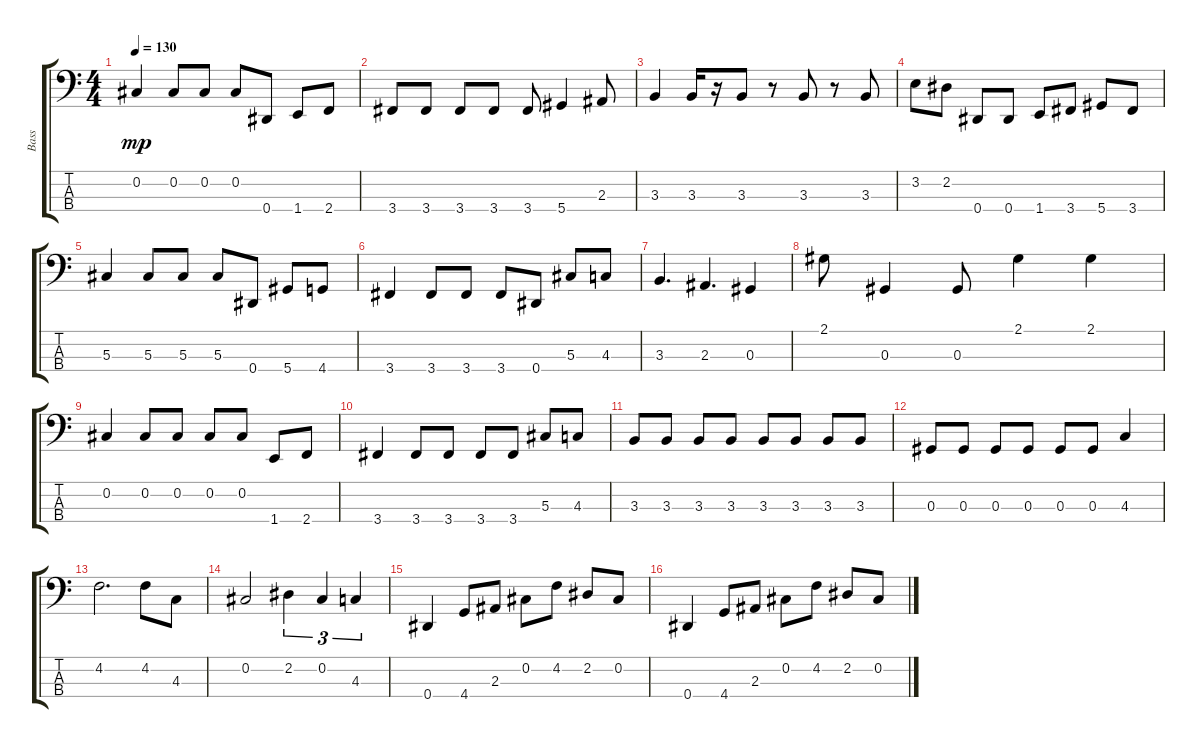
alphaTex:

\track ("Bass" "Bass") {instrument electricbassfinger}
\staff {score tabs}
\tuning (Gb2 Db2 Ab1 Eb1) {hide}
\ts (4 4)
\tempo 130
\clef f4
\ks c
0.2.4{dy mp} 0.2.8 0.2.8 0.2.8 0.4.8 1.4.8 2.4.8 |
3.4.8 3.4.8 3.4.8 3.4.8 3.4.8 5.4.4 2.3.8 |
3.3.4 3.3.16 r.16 3.3.8 r.8 3.3.8 r.8 3.3.8 |
3.2.8 2.2.8 0.4.8 0.4.8 1.4.8 3.4.8 5.4.8 3.4.8 |
5.3.4 5.3.8 5.3.8 5.3.8 0.4.8 5.4.8 4.4.8 |
3.4.4 3.4.8 3.4.8 3.4.8 0.4.8 5.3.8 4.3.8 |
3.3.4{d} 2.3.4{d} 0.3.4 |
2.1.8 0.3.4 0.3.8 2.1.4 2.1.4 |
0.2.4 0.2.8 0.2.8 0.2.8 0.2.8 1.4.8 2.4.8 |
3.4.4 3.4.8 3.4.8 3.4.8 3.4.8 5.3.8 4.3.8 |
3.3.8 3.3.8 3.3.8 3.3.8 3.3.8 3.3.8 3.3.8 3.3.8 |
0.3.8 0.3.8 0.3.8 0.3.8 0.3.8 0.3.8 4.3.4 |
4.2.2{d} 4.2.8 4.3.8 |
0.2.2 2.2.4{tu (3 2)} 0.2.4{tu (3 2)} 4.3.4{tu (3 2)} |
0.4.4 4.4.8 2.3.8 0.2.8 4.2.8 2.2.8 0.2.8 |
0.4.4 4.4.8 2.3.8 0.2.8 4.2.8 2.2.8 0.2.8
